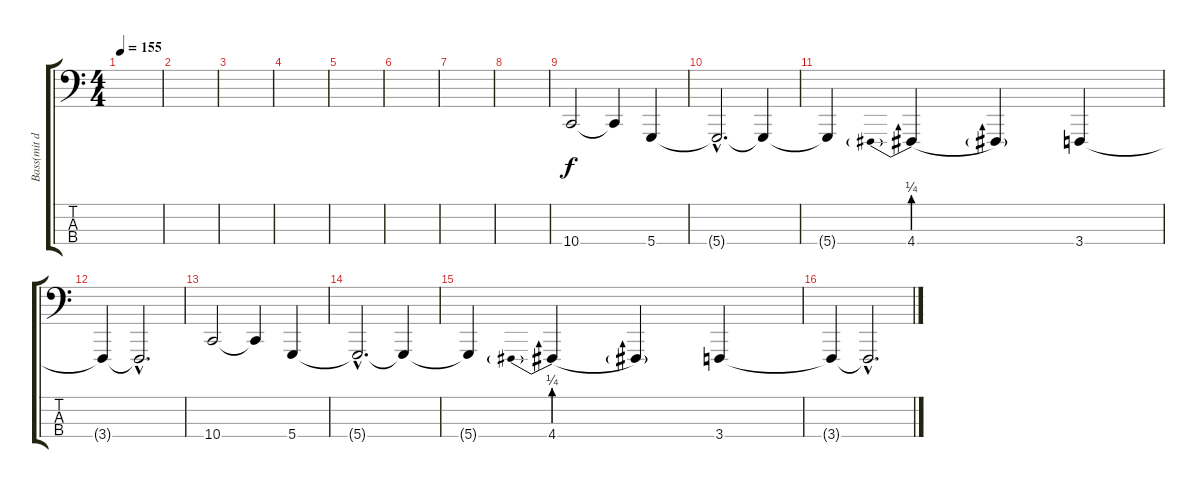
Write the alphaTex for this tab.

\track ("Bass(mit diesem Effekt...)" "Bass(mit d") {instrument cello}
\staff {score tabs}
\tuning (G2 D2 A1 D1) {hide}
\ts (4 4)
\tempo 155
\clef f4
\ks c
|
|
|
|
|
|
|
|
10.4.2 10.4{t}.4 5.4.4 |
5.4{hac t}.2{d} 5.4{t}.4 |
5.4{t}.4 4.4{be (prebend 0 1 60 1)}.4 4.4{t}.4 3.4.4 |
3.4{t}.4 3.4{hac t}.2{d} |
10.4.2 10.4{t}.4 5.4.4 |
5.4{hac t}.2{d} 5.4{t}.4 |
5.4{t}.4 4.4{be (prebend 0 1 60 1)}.4 4.4{t}.4 3.4.4 |
3.4{t}.4 3.4{hac t}.2{d}
